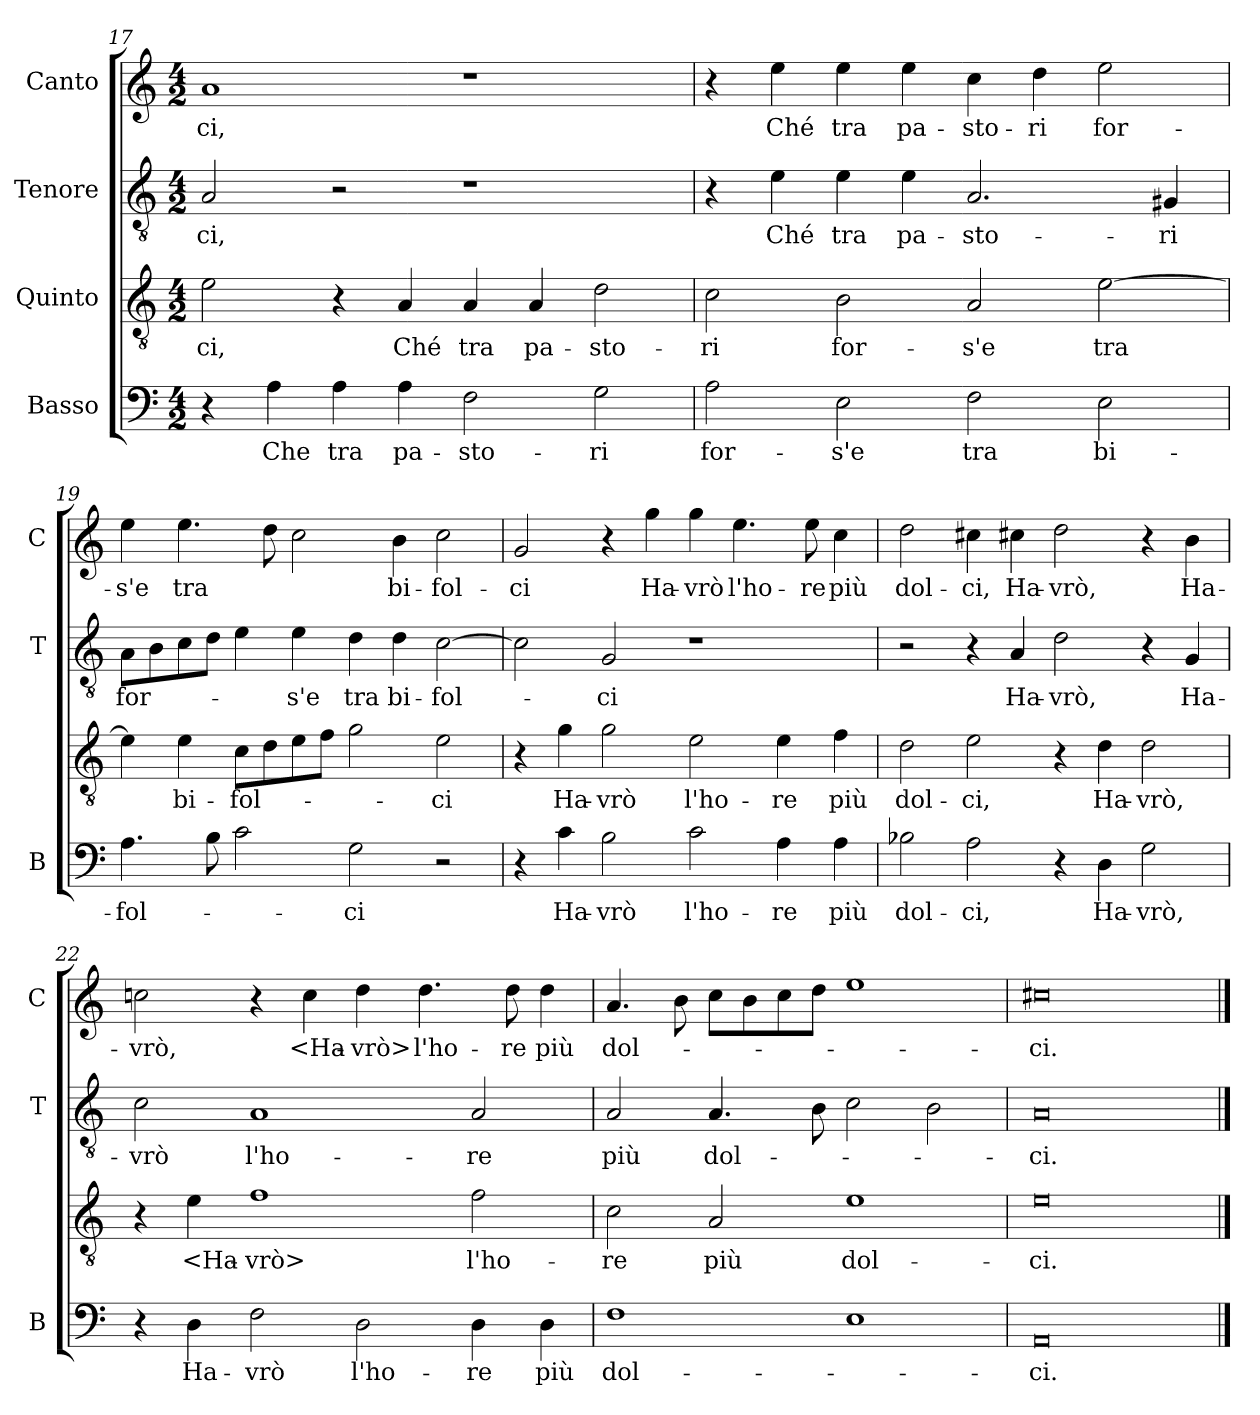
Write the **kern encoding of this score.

**kern	**text	**kern	**text	**kern	**text	**kern	**text
*part4	*part4	*part3	*part3	*part2	*part2	*part1	*part1
*staff4	*staff4	*staff3	*staff3	*staff2	*staff2	*staff1	*staff1
*I"Basso	*	*I"Quinto	*	*I"Tenore	*	*I"Canto	*
*I'B	*	*	*	*I'T	*	*I'C	*
*clefF4	*	*clefGv2	*	*clefGv2	*	*clefG2	*
*k[]	*	*k[]	*	*k[]	*	*k[]	*
*M4/2	*	*M4/2	*	*M4/2	*	*M4/2	*
=17	=17	=17	=17	=17	=17	=17	=17
4r	.	2e	-ci,	2A	-ci,	1a	-ci,
4A	Che	.	.	.	.	.	.
4A	tra	4r	.	2r	.	.	.
4A	pa-	4A	Ché	.	.	.	.
2F	-sto-	4A	tra	1r	.	1r	.
.	.	4A	pa-	.	.	.	.
2G	-ri	2d	-sto-	.	.	.	.
=18	=18	=18	=18	=18	=18	=18	=18
2A	for-	2c	-ri	4r	.	4r	.
.	.	.	.	4e	Ché	4ee	Ché
2E	-s'e	2B	for-	4e	tra	4ee	tra
.	.	.	.	4e	pa-	4ee	pa-
2F	tra	2A	-s'e	2.A	-sto-	4cc	-sto-
.	.	.	.	.	.	4dd	-ri
2E	bi-	[2e	tra	.	.	2ee	for-
.	.	.	.	4G#X	-ri	.	.
=19	=19	=19	=19	=19	=19	=19	=19
4.A	-fol-	4e]	.	8AL	for-	4ee	-s'e
.	.	.	.	8B	.	.	.
.	.	4e	bi-	8c	.	4.ee	tra
8B	.	.	.	8dJ	.	.	.
2c	.	8cL	-fol-	4e	.	.	.
.	.	8d	.	.	.	8dd	.
.	.	8e	.	4e	-s'e	2cc	.
.	.	8fJ	.	.	.	.	.
2G	-ci	2g	.	4d	tra	.	.
.	.	.	.	4d	bi-	4b	bi-
2r	.	2e	-ci	[2c	-fol-	2cc	-fol-
=20	=20	=20	=20	=20	=20	=20	=20
4r	.	4r	.	2c]	.	2g	-ci
4c	Ha-	4g	Ha-	.	.	.	.
2B	-vrò	2g	-vrò	2G	-ci	4r	.
.	.	.	.	.	.	4gg	Ha-
2c	l'ho-	2e	l'ho-	1r	.	4gg	-vrò
.	.	.	.	.	.	4.ee	l'ho-
4A	-re	4e	-re	.	.	.	.
.	.	.	.	.	.	8ee	-re
4A	più	4f	più	.	.	4cc	più
=21	=21	=21	=21	=21	=21	=21	=21
2B-X	dol-	2d	dol-	2r	.	2dd	dol-
2A	-ci,	2e	-ci,	4r	.	4cc#X	-ci,
.	.	.	.	4A	Ha-	4cc#X	Ha-
4r	.	4r	.	2d	-vrò,	2dd	-vrò,
4D	Ha-	4d	Ha-	.	.	.	.
2G	-vrò,	2d	-vrò,	4r	.	4r	.
.	.	.	.	4G	Ha-	4b	Ha-
=22	=22	=22	=22	=22	=22	=22	=22
4r	.	4r	.	2c	-vrò	2ccn	-vrò,
4D	Ha-	4e	<Ha-	.	.	.	.
2F	-vrò	1f	-vrò>	1A	l'ho-	4r	.
.	.	.	.	.	.	4cc	<Ha-
2D	l'ho-	.	.	.	.	4dd	-vrò>
.	.	.	.	.	.	4.dd	l'ho-
4D	-re	2f	l'ho-	2A	-re	.	.
.	.	.	.	.	.	8dd	-re
4D	più	.	.	.	.	4dd	più
=23	=23	=23	=23	=23	=23	=23	=23
1F	dol-	2c	-re	2A	più	4.a	dol-
.	.	.	.	.	.	8b	.
.	.	2A	più	4.A	dol-	8ccL	.
.	.	.	.	.	.	8b	.
.	.	.	.	.	.	8cc	.
.	.	.	.	8B	.	8ddJ	.
1E	.	1e	dol-	2c	.	1ee	.
.	.	.	.	2B	.	.	.
=24	=24	=24	=24	=24	=24	=24	=24
0AA	-ci.	0e	-ci.	0A	-ci.	0cc#X	-ci.
==	==	==	==	==	==	==	==
*-	*-	*-	*-	*-	*-	*-	*-
